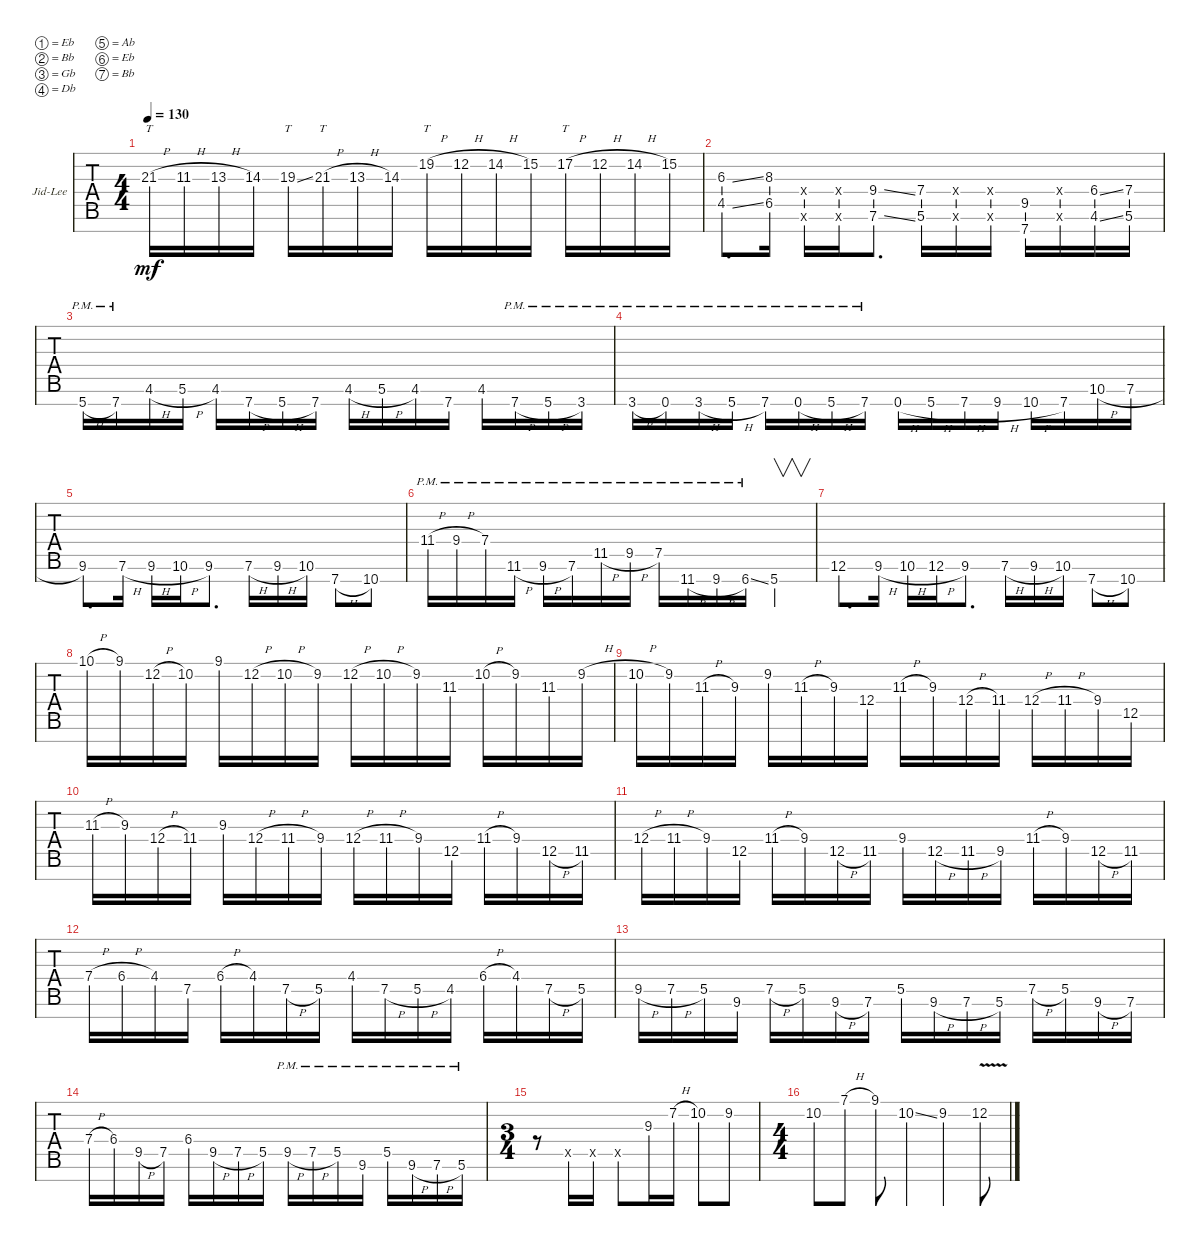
\defaultSystemsLayout 4
\bracketExtendMode groupsimilarinstruments
\firstSystemTrackNameOrientation horizontal
\otherSystemsTrackNameOrientation horizontal
\track ("Jid-Lee" "Jid-Lee") {instrument distortionguitar}
\staff {tabs}
\tuning (Eb4 Bb3 Gb3 Db3 Ab2 Eb2 Bb1)
\ts (4 4)
\tempo 130
\clef g2
\ks c
21.3{h}.16{tt dy mf} 11.3{h}.16 13.3{h}.16 14.3.16 19.3{ss}.16{tt} 21.3{h}.16{tt} 13.3{h}.16 14.3.16 19.2{h}.16{tt} 12.2{h}.16 14.2{h}.16 15.2.16 17.2{h}.16{tt} 12.2{h}.16 14.2{h}.16 15.2.16 |
(4.5{ss} 6.3{ss}).8{d} (6.5 8.3).16 (0.6{x} 0.4{x}).16 (0.6{x} 0.4{x}).16 (7.6{ss} 9.4{ss}).8{d} (5.6 7.4).16 (0.6{x} 0.4{x}).16 (0.6{x} 0.4{x}).16 (7.7 9.5).16 (0.6{x} 0.4{x}).16 (6.4{ss} 4.6{ss}).16 (7.4 5.6).16 |
5.7{h pm}.16 7.7{pm}.16 4.6{h}.16 5.6{h}.16 4.6.16 7.7{h}.16 5.7{h}.16 7.7.16 4.6{h}.16 5.6{h}.16 4.6.16 7.7.16 4.6.16 7.7{h pm}.16 5.7{h pm}.16 3.7{pm}.16 |
3.7{h pm}.16 0.7{pm}.16 3.7{h pm}.16 5.7{h pm}.16 7.7{pm}.16 0.7{h pm}.16 5.7{h pm}.16 7.7{pm}.16 0.7{h}.16 5.7{h}.16 7.7{h}.16 9.7{h}.16 10.7{h}.16 7.7.16 10.6{h}.16 7.6{h}.16 |
9.6.8{d} 7.6{h}.16 9.6{h}.16 10.6{h}.16 9.6.8{d} 7.6{h}.16 9.6{h}.16 10.6.16 7.7{h}.8 10.7.8 |
11.4{h pm}.16 9.4{h pm}.16 7.4{pm}.16 11.6{h pm}.16 9.6{h pm}.16 7.6{pm}.16 11.5{h pm}.16 9.5{h pm}.16 7.5{pm}.16 11.7{h pm}.16 9.7{h pm}.16 6.7{ss pm}.16 5.7.4{v} |
12.6.8{d} 9.6{h}.16 10.6{h}.16 12.6{h}.16 9.6.8{d} 7.6{h}.16 9.6{h}.16 10.6.16 7.7{h}.8 10.7.8 |
10.1{h}.16 9.1.16 12.2{h}.16 10.2.16 9.1.16 12.2{h}.16 10.2{h}.16 9.2.16 12.2{h}.16 10.2{h}.16 9.2.16 11.3.16 10.2{h}.16 9.2.16 11.3.16 9.2{h}.16 |
10.2{h}.16 9.2.16 11.3{h}.16 9.3.16 9.2.16 11.3{h}.16 9.3.16 12.4.16 11.3{h}.16 9.3.16 12.4{h}.16 11.4.16 12.4{h}.16 11.4{h}.16 9.4.16 12.5.16 |
11.3{h}.16 9.3.16 12.4{h}.16 11.4.16 9.3.16 12.4{h}.16 11.4{h}.16 9.4.16 12.4{h}.16 11.4{h}.16 9.4.16 12.5.16 11.4{h}.16 9.4.16 12.5{h}.16 11.5.16 |
12.4{h}.16 11.4{h}.16 9.4.16 12.5.16 11.4{h}.16 9.4.16 12.5{h}.16 11.5.16 9.4.16 12.5{h}.16 11.5{h}.16 9.5.16 11.4{h}.16 9.4.16 12.5{h}.16 11.5.16 |
7.4{h}.16 6.4{h}.16 4.4.16 7.5.16 6.4{h}.16 4.4.16 7.5{h}.16 5.5.16 4.4.16 7.5{h}.16 5.5{h}.16 4.5.16 6.4{h}.16 4.4.16 7.5{h}.16 5.5.16 |
9.5{h}.16 7.5{h}.16 5.5.16 9.6.16 7.5{h}.16 5.5.16 9.6{h}.16 7.6.16 5.5.16 9.6{h}.16 7.6{h}.16 5.6.16 7.5{h}.16 5.5.16 9.6{h}.16 7.6.16 |
7.4{h}.16 6.4.16 9.5{h}.16 7.5.16 6.4.16 9.5{h}.16 7.5{h}.16 5.5.16 9.5{h pm}.16 7.5{h pm}.16 5.5{pm}.16 9.6{pm}.16 5.5{pm}.16 9.6{h pm}.16 7.6{h pm}.16 5.6{pm}.16 |
\ts (3 4)
r.8 0.5{x}.16 0.5{x}.16 0.5{st x}.8 9.3.16 7.2{h}.16 10.2.8 9.2.8 |
\ts (4 4)
10.2.8 7.1{h}.8 9.1.8 10.2{ss}.4 9.2.4 12.2{v}.8
